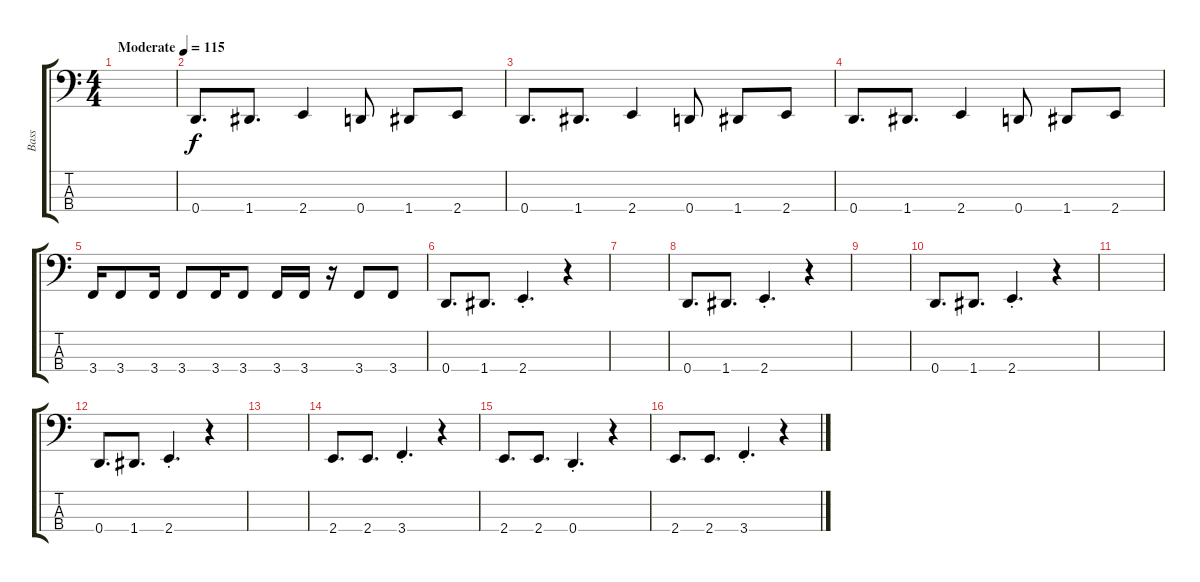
\track ("Bass" "Bass") {instrument electricbasspick}
\staff {score tabs}
\tuning (G2 D2 A1 D1) {hide}
\ts (4 4)
\tempo (115 "Moderate")
\clef f4
\ks c
|
0.4.8{d} 1.4.8{d} 2.4.4 0.4.8 1.4.8 2.4.8 |
0.4.8{d} 1.4.8{d} 2.4.4 0.4.8 1.4.8 2.4.8 |
0.4.8{d} 1.4.8{d} 2.4.4 0.4.8 1.4.8 2.4.8 |
3.4.16 3.4.8 3.4.16 3.4.8 3.4.16 3.4.8 3.4.16 3.4.16 r.16 3.4.8 3.4.8 |
0.4.8{d} 1.4.8{d} 2.4{st}.4{d} r.4 |
|
0.4.8{d} 1.4.8{d} 2.4{st}.4{d} r.4 |
|
0.4.8{d} 1.4.8{d} 2.4{st}.4{d} r.4 |
|
0.4.8{d} 1.4.8{d} 2.4{st}.4{d} r.4 |
|
2.4.8{d} 2.4.8{d} 3.4{st}.4{d} r.4 |
2.4.8{d} 2.4.8{d} 0.4{st}.4{d} r.4 |
2.4.8{d} 2.4.8{d} 3.4{st}.4{d} r.4
